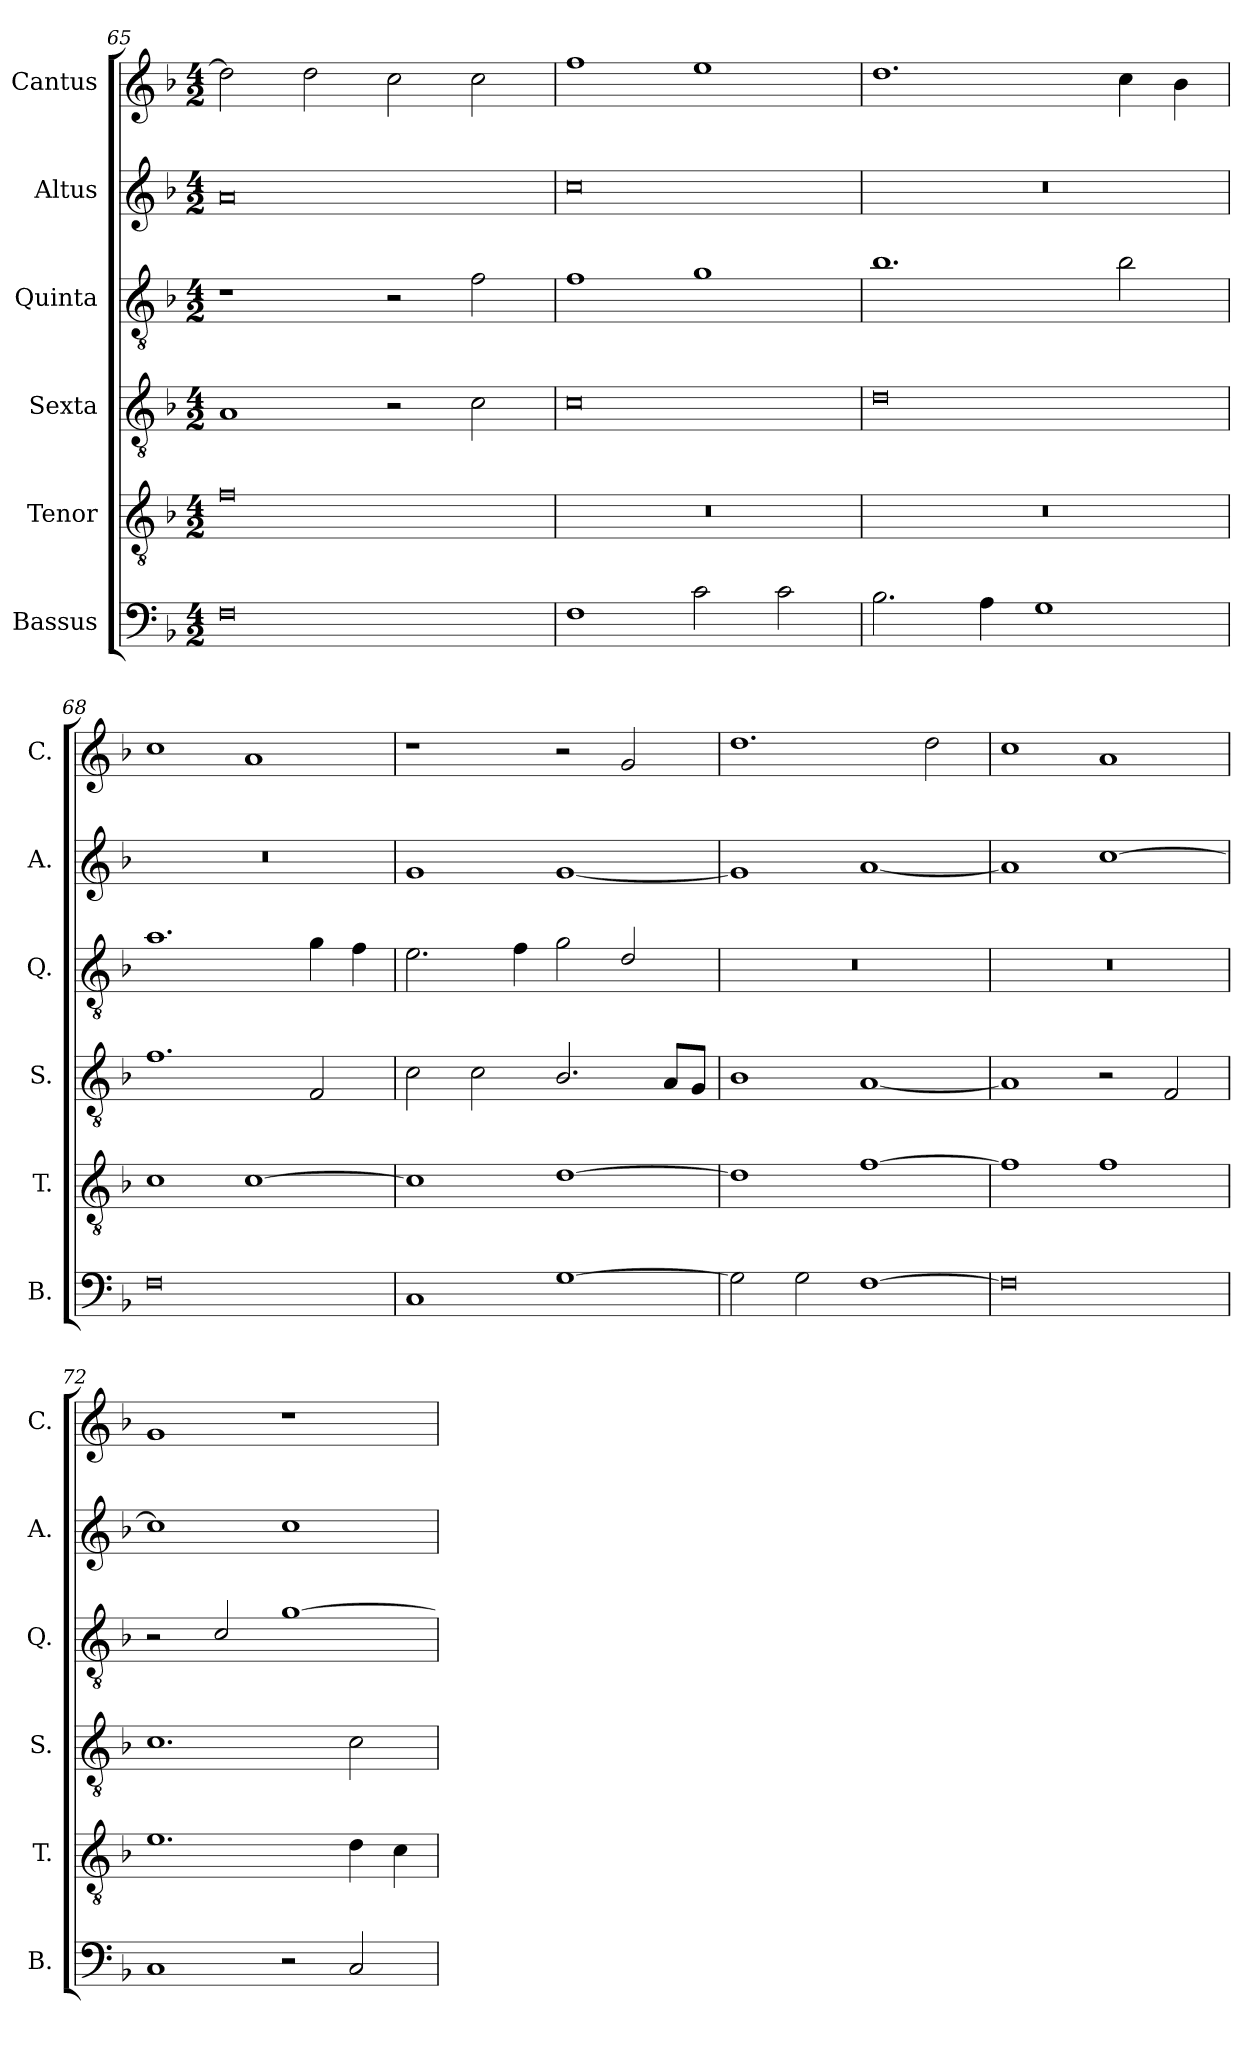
**kern	**kern	**kern	**kern	**kern	**kern
*part6	*part5	*part4	*part3	*part2	*part1
*staff6	*staff5	*staff4	*staff3	*staff2	*staff1
*I"Bassus	*I"Tenor	*I"Sexta	*I"Quinta	*I"Altus	*I"Cantus
*I'B.	*I'T.	*I'S.	*I'Q.	*I'A.	*I'C.
*clefF4	*clefGv2	*clefGv2	*clefGv2	*clefG2	*clefG2
*k[b-]	*k[b-]	*k[b-]	*k[b-]	*k[b-]	*k[b-]
*M4/2	*M4/2	*M4/2	*M4/2	*M4/2	*M4/2
=65	=65	=65	=65	=65	=65
0F	0f	1A	1r	0a	2dd\]
.	.	.	.	.	2dd\
.	.	2r	2r	.	2cc\
.	.	2c\	2f\	.	2cc\
=66	=66	=66	=66	=66	=66
1F	0r	0c	1f	0cc	1ff
2c\	.	.	1g	.	1ee
2c\	.	.	.	.	.
=67	=67	=67	=67	=67	=67
2.B-\	0r	0d	1.b-	0r	1.dd
4A\	.	.	.	.	.
1G	.	.	.	.	.
.	.	.	2b-\	.	4cc\
.	.	.	.	.	4b-\
!!LO:LB:g=z
=68	=68	=68	=68	=68	=68
0F	1c	1.f	1.a	0r	1cc
.	[1c	.	.	.	1a
.	.	2F/	4g\	.	.
.	.	.	4f\	.	.
=69	=69	=69	=69	=69	=69
1C	1c]	2c\	2.e\	1g	1r
.	.	2c\	.	.	.
.	.	.	4f\	.	.
[1G	[1d	2.B-/	2g\	[1g	2r
.	.	.	2d/	.	2g/
.	.	8A/L	.	.	.
.	.	8G/J	.	.	.
=70	=70	=70	=70	=70	=70
2G\]	1d]	1B-	0r	1g]	1.dd
2G\	.	.	.	.	.
[1F	[1f	[1A	.	[1a	.
.	.	.	.	.	2dd\
=71	=71	=71	=71	=71	=71
0F]	1f]	1A]	0r	1a]	1cc
.	1f	2r	.	[1cc	1a
.	.	2F/	.	.	.
=72	=72	=72	=72	=72	=72
1C	1.e	1.c	2r	1cc]	1g
.	.	.	2c/	.	.
2r	.	.	[1g	1cc	1r
2C/	4d\	2c\	.	.	.
.	4c\	.	.	.	.
=	=	=	=	=	=
*-	*-	*-	*-	*-	*-
